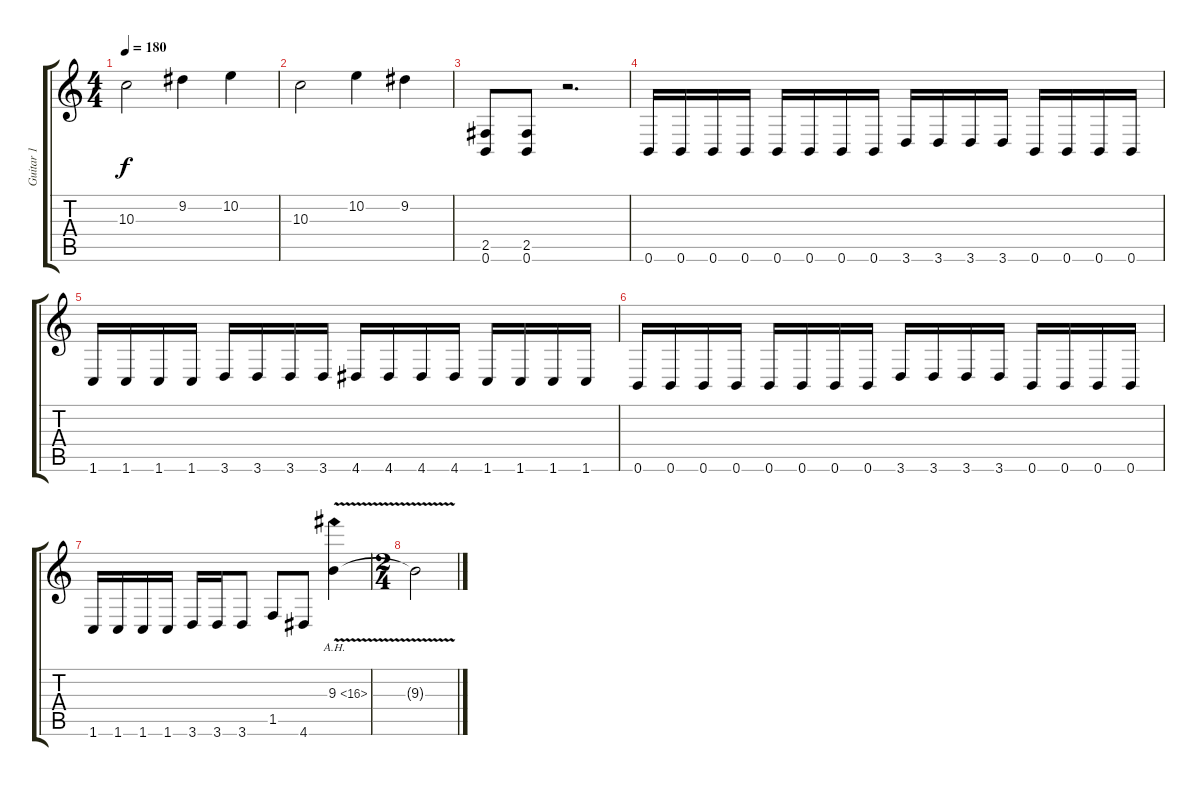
\track ("Guitar 1" "Guitar 1") {instrument distortionguitar}
\staff {score tabs}
\tuning (B3 Gb3 D3 A2 E2 B1) {hide}
\ts (4 4)
\tempo 180
\clef g2
\ks c
10.3.2{dy f} 9.2.4 10.2.4 |
10.3.2 10.2.4 9.2.4 |
(2.5 0.6).8 (2.5 0.6).8 r.2{d} |
0.6.16 0.6.16 0.6.16 0.6.16 0.6.16 0.6.16 0.6.16 0.6.16 3.6.16 3.6.16 3.6.16 3.6.16 0.6.16 0.6.16 0.6.16 0.6.16 |
1.6.16 1.6.16 1.6.16 1.6.16 3.6.16 3.6.16 3.6.16 3.6.16 4.6.16 4.6.16 4.6.16 4.6.16 1.6.16 1.6.16 1.6.16 1.6.16 |
0.6.16 0.6.16 0.6.16 0.6.16 0.6.16 0.6.16 0.6.16 0.6.16 3.6.16 3.6.16 3.6.16 3.6.16 0.6.16 0.6.16 0.6.16 0.6.16 |
1.6.16 1.6.16 1.6.16 1.6.16 3.6.16 3.6.16 3.6.8 1.5.8 4.6.8 9.3{ah 7 v}.4 |
\ts (2 4)
9.3{t}.2
